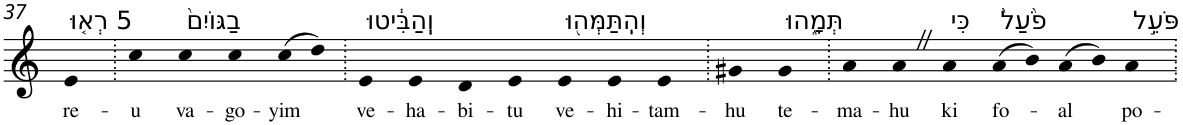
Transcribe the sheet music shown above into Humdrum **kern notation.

**kern	**text
*part1	*part1
*staff1	*staff1
*I"Piano	*
*I'Pno	*
!!LO:PB:g=z
*clefG2	*
*k[]	*
=37	=37
!LO:TX:a:t=5 רְא֤וּ	!
!	!LO:LY:b
4e	re-
=38.	=38.
!	!LO:LY:b
4cc	-u
!LO:TX:a:t=בַגּוֹיִם֙	!
!	!LO:LY:b
4cc	va-
!	!LO:LY:b
4cc	-go-
!	!LO:LY:b
(>8cc	-yim
8dd)	.
=39.	=39.
!LO:TX:a:t=וְֽהַבִּ֔יטוּ	!
!	!LO:LY:b
4e	ve-
!	!LO:LY:b
4e	-ha-
!	!LO:LY:b
4d	-bi-
!	!LO:LY:b
4e	-tu
!LO:TX:a:t=וְהִֽתַּמְּה֖וּ	!
!	!LO:LY:b
4e	ve-
!	!LO:LY:b
4e	-hi-
!	!LO:LY:b
4e	-tam-
=40.	=40.
!	!LO:LY:b
4g#X	-hu
!LO:TX:a:t=תְּמָ֑הוּ	!
!	!LO:LY:b
4g#	te-
=41.	=41.
!	!LO:LY:b
4a	-ma-
!	!LO:LY:b
4aZ	-hu
!LO:TX:a:t=כִּי	!
!	!LO:LY:b
4a	ki
!LO:TX:a:t=פֹ֙עַל֙	!
!	!LO:LY:b
(>8a	fo-
8b)	.
!	!LO:LY:b
(>8a	-al
8b)	.
!LO:TX:a:t=פֹּעֵ֣ל	!
!	!LO:LY:b
4a	po-
=.	=.
*-	*-
